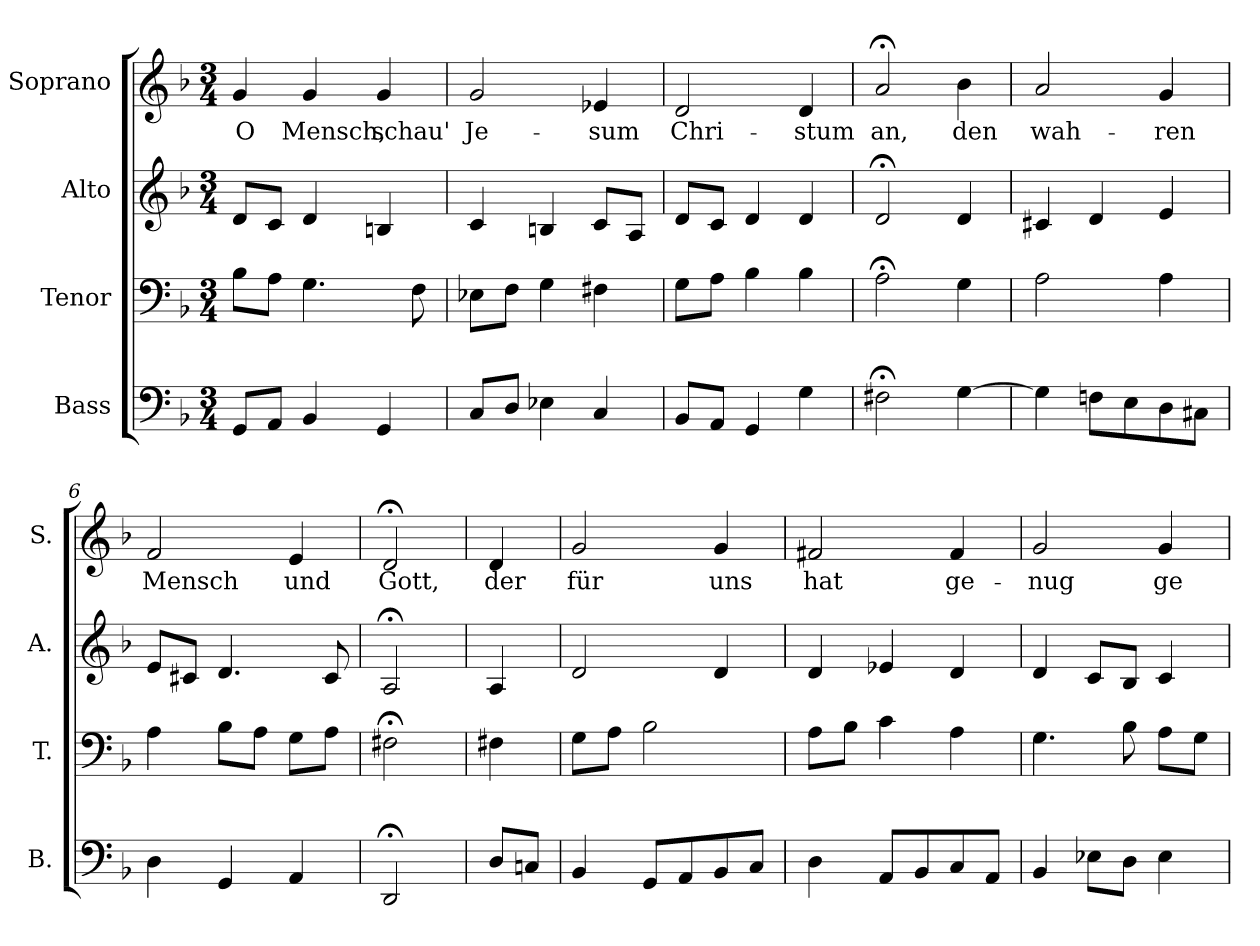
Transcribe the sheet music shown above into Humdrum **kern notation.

**kern	**kern	**kern	**kern	**text
*part4	*part3	*part2	*part1	*part1
*staff4	*staff3	*staff2	*staff1	*staff1
*I"Bass	*I"Tenor	*I"Alto	*I"Soprano	*
*I'B.	*I'T.	*I'A.	*I'S.	*
*clefF4	*clefF4	*clefG2	*clefG2	*
*k[b-]	*k[b-]	*k[b-]	*k[b-]	*
*F:	*F:	*F:	*d:	*
*M3/4	*M3/4	*M3/4	*M3/4	*
=1	=1	=1	=1	=1
!	!	!	!	!LO:LY:b
8GG/L	8B-\L	8d/L	4g/	O
8AA/J	8A\J	8c/J	.	.
!	!	!	!	!LO:LY:b
4BB-/	4.G\	4d/	4g/	Mensch,
!	!	!	!	!LO:LY:b
4GG/	.	4Bn/	4g/	schau'
.	8F\	.	.	.
=2	=2	=2	=2	=2
!	!	!	!	!LO:LY:b
8C/L	8E-X\L	4c/	2g/	Je-
8D/J	8F\J	.	.	.
4E-X\	4G\	4Bn/	.	.
!	!	!	!	!LO:LY:b
4C/	4F#X\	8c/L	4e-X/	-sum
.	.	8A/J	.	.
=3	=3	=3	=3	=3
!	!	!	!	!LO:LY:b
8BB-/L	8G\L	8d/L	2d/	Chri-
8AA/J	8A\J	8c/J	.	.
4GG/	4B-\	4d/	.	.
!	!	!	!	!LO:LY:b
4G\	4B-\	4d/	4d/	-stum
=4	=4	=4	=4	=4
!	!	!	!	!LO:LY:b
2F#X;<\	2A;<\	2d;</	2a;</	an,
!	!	!	!	!LO:LY:b
[4G\	4G\	4d/	4b-\	den
=5	=5	=5	=5	=5
!	!	!	!	!LO:LY:b
4G\]	2A\	4c#X/	2a/	wah-
8Fn\L	.	4d/	.	.
8E\	.	.	.	.
!	!	!	!	!LO:LY:b
8D\	4A\	4e/	4g/	-ren
8C#X\J	.	.	.	.
=6	=6	=6	=6	=6
!	!	!	!	!LO:LY:b
4D\	4A\	8e/L	2f/	Mensch
.	.	8c#X/J	.	.
4GG/	8B-\L	4.d/	.	.
.	8A\J	.	.	.
!	!	!	!	!LO:LY:b
4AA/	8G\L	.	4e/	und
.	8A\J	8c#/	.	.
=7	=7	=7	=7	=7
!	!	!	!	!LO:LY:b
2DD;</	2F#X;<\	2A;</	2d;</	Gott,
!!LO:LB:g=z
=8	=8	=8	=8	=8
!	!	!	!	!LO:LY:b
8D/L	4F#X\	4A/	4d/	der
8Cn/J	.	.	.	.
=9	=9	=9	=9	=9
!	!	!	!	!LO:LY:b
4BB-/	8G\L	2d/	2g/	für
.	8A\J	.	.	.
8GG/L	2B-\	.	.	.
8AA/	.	.	.	.
!	!	!	!	!LO:LY:b
8BB-/	.	4d/	4g/	uns
8C/J	.	.	.	.
=10	=10	=10	=10	=10
!	!	!	!	!LO:LY:b
4D\	8A\L	4d/	2f#X/	hat
.	8B-\J	.	.	.
8AA/L	4c\	4e-X/	.	.
8BB-/	.	.	.	.
!	!	!	!	!LO:LY:b
8C/	4A\	4d/	4f#/	ge-
8AA/J	.	.	.	.
=11	=11	=11	=11	=11
!	!	!	!	!LO:LY:b
4BB-/	4.G\	4d/	2g/	-nug
8E-X\L	.	8c/L	.	.
8D\J	8B-\	8B-/J	.	.
!	!	!	!	!LO:LY:b
4E-\	8A\L	4c/	4g/	ge-
.	8G\J	.	.	.
=	=	=	=	=
*-	*-	*-	*-	*-
